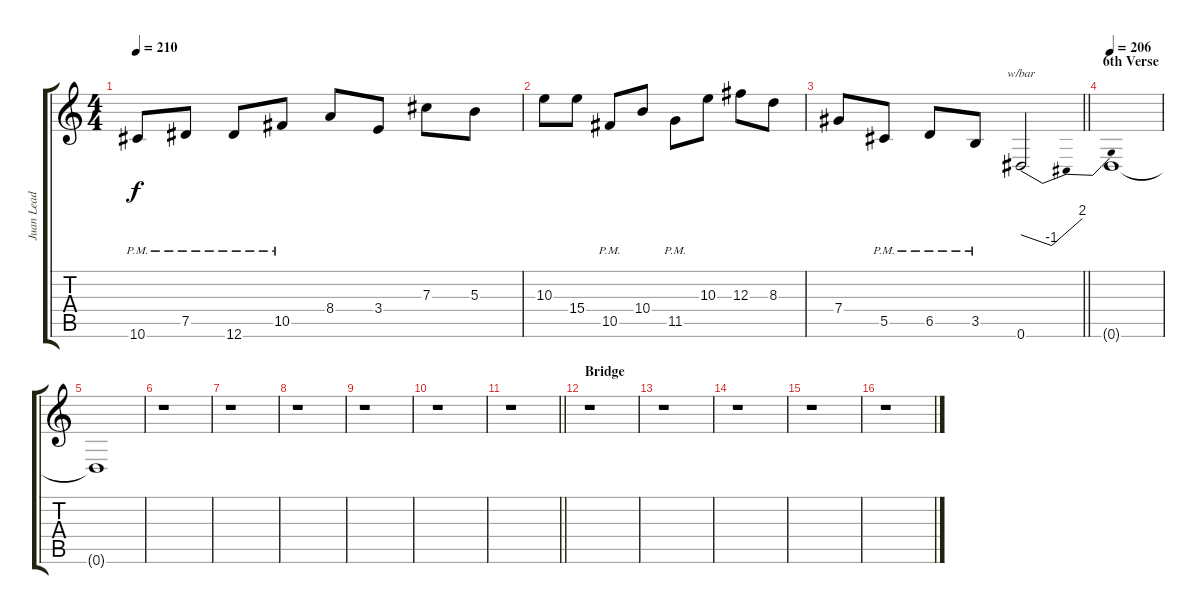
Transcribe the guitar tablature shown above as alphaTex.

\track ("Juan Lead" "Juan Lead") {instrument distortionguitar}
\staff {score tabs}
\tuning (Eb4 Bb3 Gb3 Db3 Ab2 Eb2) {hide}
\ts (4 4)
\tempo 210
\clef g2
\ks c
10.6{pm}.8{dy f} 7.5{pm}.8 12.6{pm}.8 10.5{pm}.8 8.4.8 3.4.8 7.3.8 5.3.8 |
10.3.8 15.4.8 10.5{pm}.8 10.4.8 11.5{pm}.8 10.3.8 12.3.8 8.3.8 |
\barLineRight lightlight
7.4.8 5.5{pm}.8 6.5{pm}.8 3.5{pm}.8 0.6.2{tbe (dip default 0 0 30 -4 60 8)} |
\section ("" "6th Verse")
\tempo 206
0.6{t}.1 |
0.6{t}.1 |
r.1 |
r.1 |
r.1 |
r.1 |
r.1 |
\barLineRight lightlight
r.1 |
\section ("" "Bridge")
r.1 |
r.1 |
r.1 |
r.1 |
r.1
